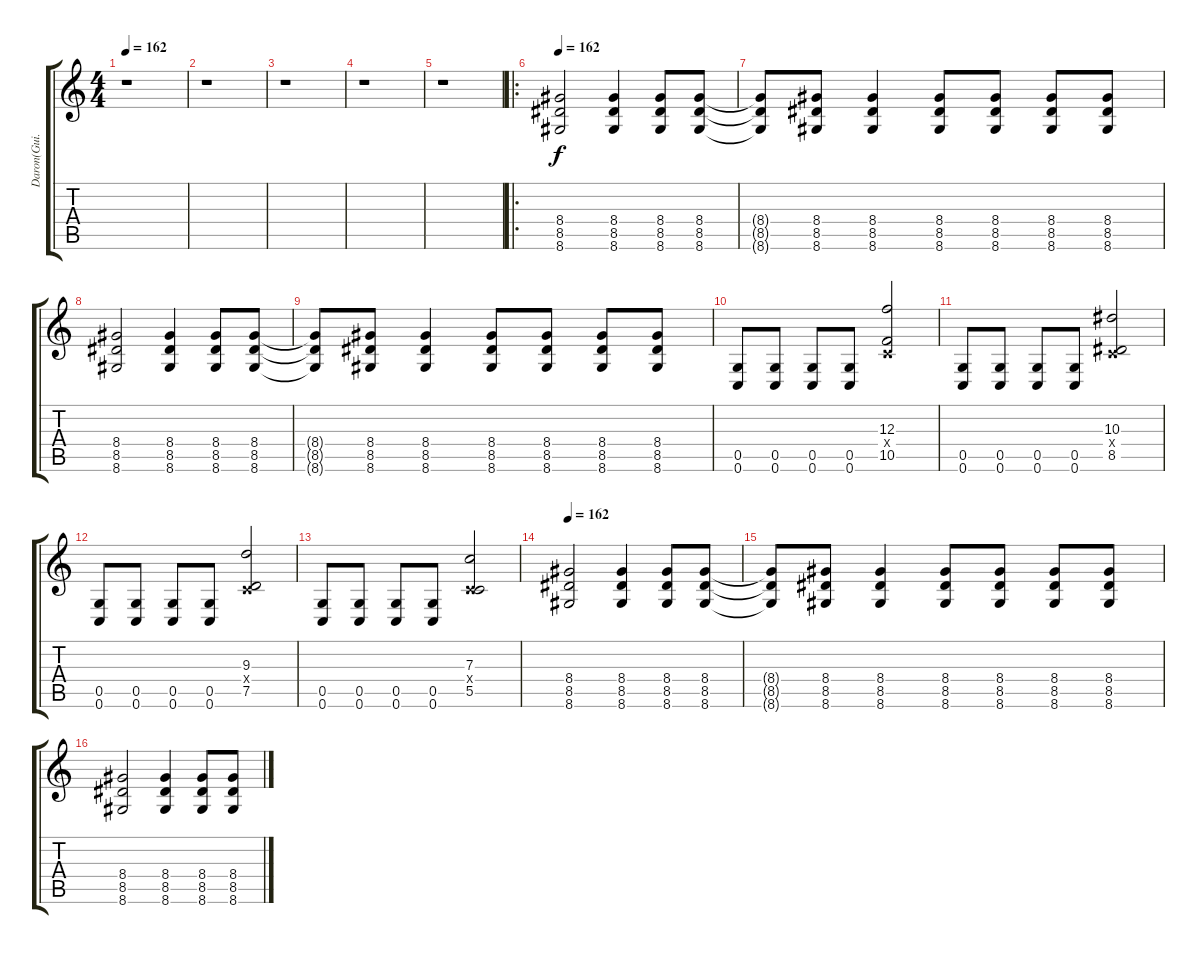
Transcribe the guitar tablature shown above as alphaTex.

\track ("Daron(Gui. 3)" "Daron(Gui.") {instrument distortionguitar}
\staff {score tabs}
\tuning (D4 A3 F3 C3 G2 C2) {hide}
\ts (4 4)
\tempo 162
\clef g2
\ks c
r.1{dy f} |
r.1 |
r.1 |
r.1 |
r.1 |
\ro
\tempo 162
(8.4 8.5 8.6).2 (8.4 8.5 8.6).4 (8.4 8.5 8.6).8 (8.4 8.5 8.6).8 |
(8.4{t} 8.5{t} 8.6{t}).8 (8.4 8.5 8.6).8 (8.4 8.5 8.6).4 (8.4 8.5 8.6).8 (8.4 8.5 8.6).8 (8.4 8.5 8.6).8 (8.4 8.5 8.6).8 |
(8.4 8.5 8.6).2 (8.4 8.5 8.6).4 (8.4 8.5 8.6).8 (8.4 8.5 8.6).8 |
(8.4{t} 8.5{t} 8.6{t}).8 (8.4 8.5 8.6).8 (8.4 8.5 8.6).4 (8.4 8.5 8.6).8 (8.4 8.5 8.6).8 (8.4 8.5 8.6).8 (8.4 8.5 8.6).8 |
(0.5 0.6).8 (0.5 0.6).8 (0.5 0.6).8 (0.5 0.6).8 (12.3 0.4{x} 10.5).2 |
(0.5 0.6).8 (0.5 0.6).8 (0.5 0.6).8 (0.5 0.6).8 (10.3 0.4{x} 8.5).2 |
(0.5 0.6).8 (0.5 0.6).8 (0.5 0.6).8 (0.5 0.6).8 (9.3 0.4{x} 7.5).2 |
(0.5 0.6).8 (0.5 0.6).8 (0.5 0.6).8 (0.5 0.6).8 (7.3 0.4{x} 5.5).2 |
\tempo 162
(8.4 8.5 8.6).2 (8.4 8.5 8.6).4 (8.4 8.5 8.6).8 (8.4 8.5 8.6).8 |
(8.4{t} 8.5{t} 8.6{t}).8 (8.4 8.5 8.6).8 (8.4 8.5 8.6).4 (8.4 8.5 8.6).8 (8.4 8.5 8.6).8 (8.4 8.5 8.6).8 (8.4 8.5 8.6).8 |
(8.4 8.5 8.6).2 (8.4 8.5 8.6).4 (8.4 8.5 8.6).8 (8.4 8.5 8.6).8
